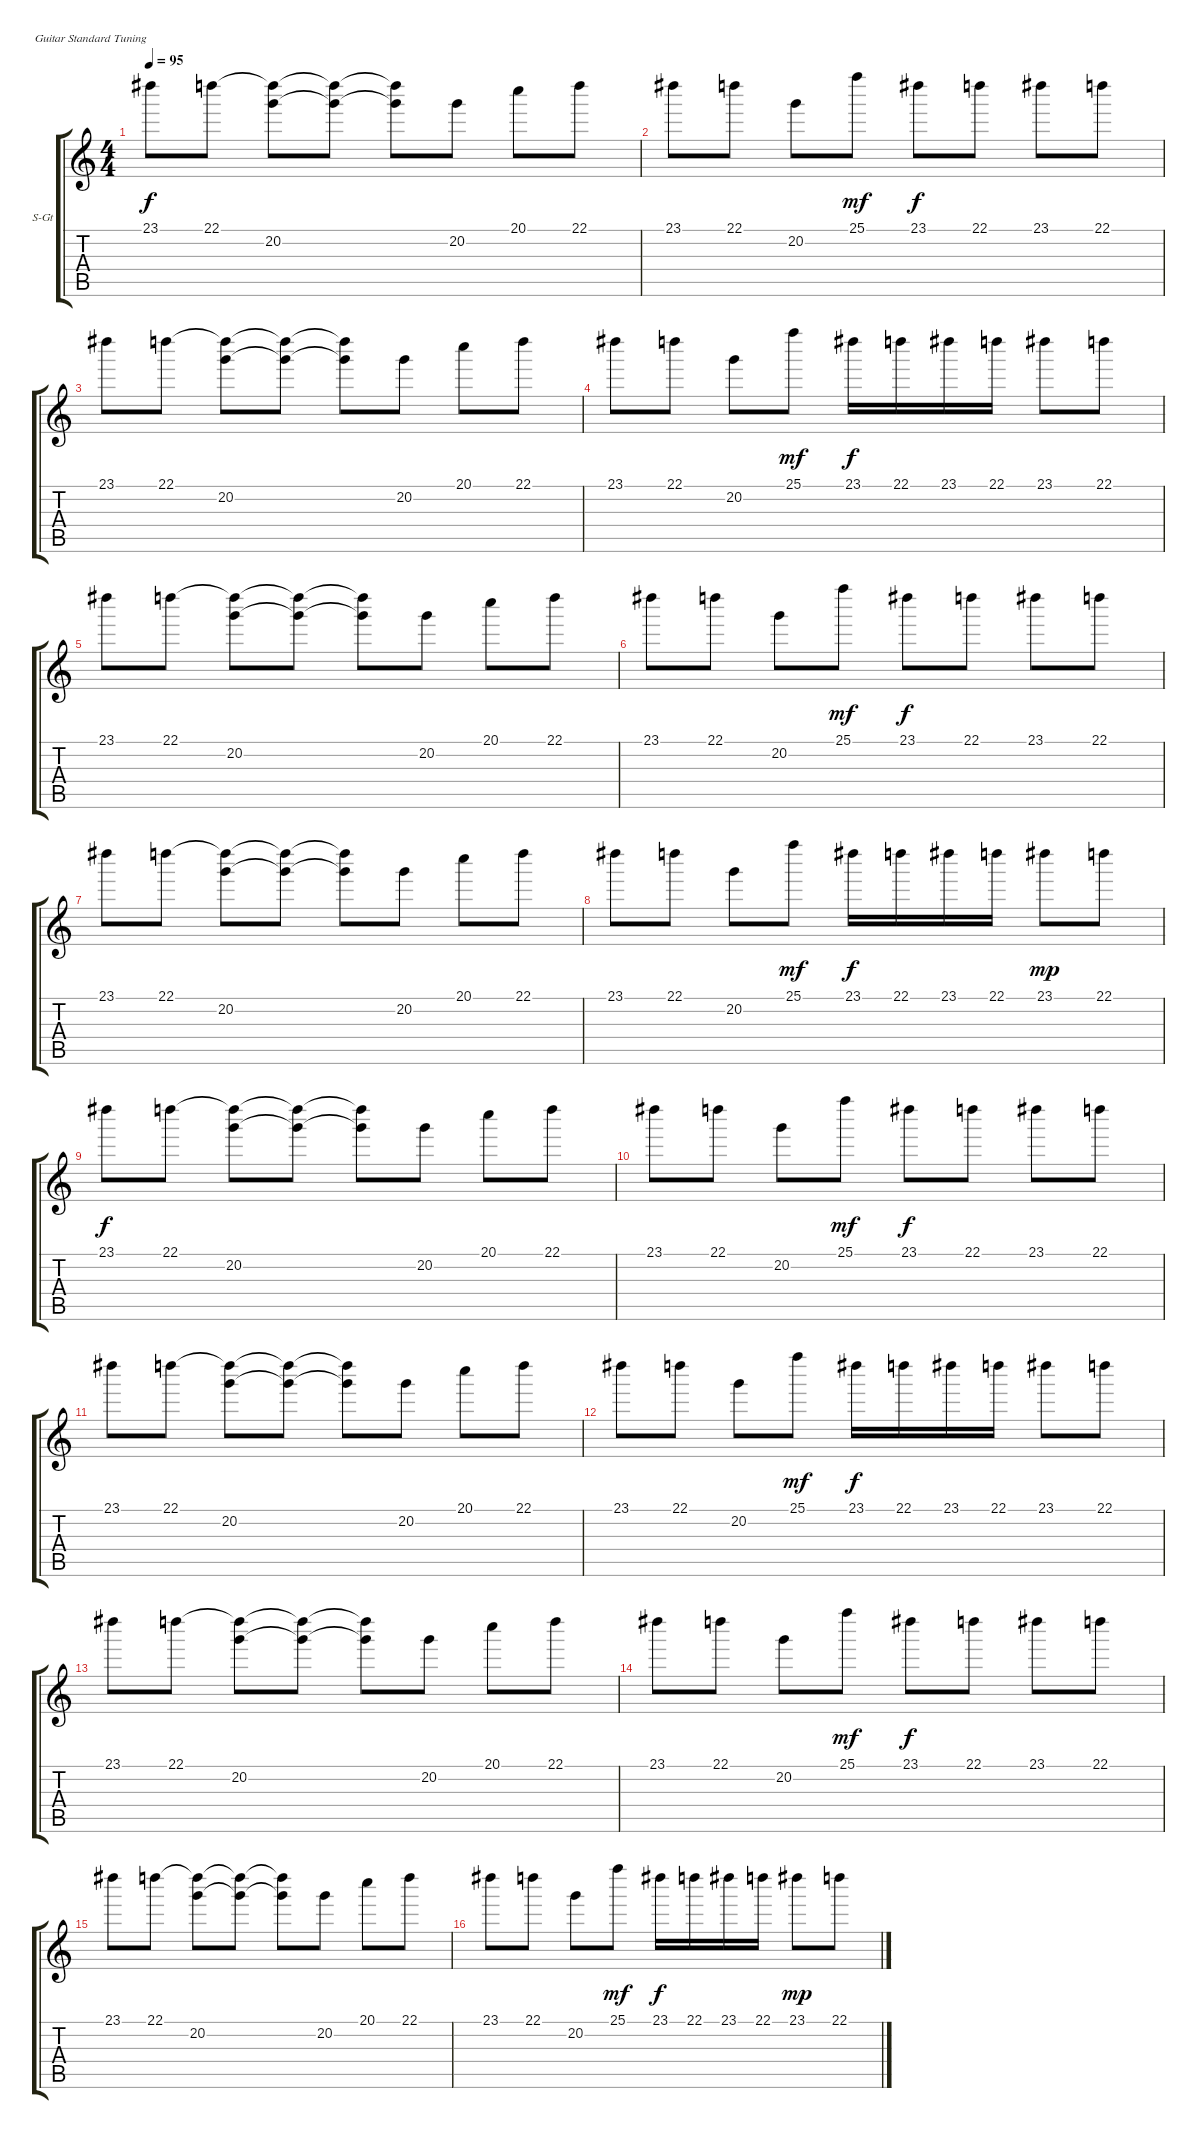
\bracketExtendMode groupsimilarinstruments
\firstSystemTrackNameOrientation horizontal
\otherSystemsTrackNameOrientation horizontal
\track ("Äîðîæêà 1" "S-Gt") {instrument acousticgrandpiano}
\staff {score tabs}
\tuning (E4 B3 G3 D3 A2 E2)
\displaytranspose 12
\ts (4 4)
\tempo 95
\clef g2
\ks c
23.1.8{dy f} 22.1.8 (20.2 22.1{t}).8 (22.1{t} 20.2{t}).8 (22.1{t} 20.2{t}).8 20.2.8 20.1.8 22.1.8 |
23.1.8 22.1.8 20.2.8 25.1.8{dy mf} 23.1.8{dy f} 22.1.8 23.1.8 22.1.8 |
23.1.8 22.1.8 (20.2 22.1{t}).8 (22.1{t} 20.2{t}).8 (22.1{t} 20.2{t}).8 20.2.8 20.1.8 22.1.8 |
23.1.8 22.1.8 20.2.8 25.1.8{dy mf} 23.1.16{dy f} 22.1.16 23.1.16 22.1.16 23.1.8 22.1.8 |
23.1.8 22.1.8 (20.2 22.1{t}).8 (22.1{t} 20.2{t}).8 (22.1{t} 20.2{t}).8 20.2.8 20.1.8 22.1.8 |
23.1.8 22.1.8 20.2.8 25.1.8{dy mf} 23.1.8{dy f} 22.1.8 23.1.8 22.1.8 |
23.1.8 22.1.8 (20.2 22.1{t}).8 (22.1{t} 20.2{t}).8 (22.1{t} 20.2{t}).8 20.2.8 20.1.8 22.1.8 |
23.1.8 22.1.8 20.2.8 25.1.8{dy mf} 23.1.16{dy f} 22.1.16 23.1.16 22.1.16 23.1.8{dy mp} 22.1.8 |
23.1.8{dy f} 22.1.8 (20.2 22.1{t}).8 (22.1{t} 20.2{t}).8 (22.1{t} 20.2{t}).8 20.2.8 20.1.8 22.1.8 |
23.1.8 22.1.8 20.2.8 25.1.8{dy mf} 23.1.8{dy f} 22.1.8 23.1.8 22.1.8 |
23.1.8 22.1.8 (20.2 22.1{t}).8 (22.1{t} 20.2{t}).8 (22.1{t} 20.2{t}).8 20.2.8 20.1.8 22.1.8 |
23.1.8 22.1.8 20.2.8 25.1.8{dy mf} 23.1.16{dy f} 22.1.16 23.1.16 22.1.16 23.1.8 22.1.8 |
23.1.8 22.1.8 (20.2 22.1{t}).8 (22.1{t} 20.2{t}).8 (22.1{t} 20.2{t}).8 20.2.8 20.1.8 22.1.8 |
23.1.8 22.1.8 20.2.8 25.1.8{dy mf} 23.1.8{dy f} 22.1.8 23.1.8 22.1.8 |
23.1.8 22.1.8 (20.2 22.1{t}).8 (22.1{t} 20.2{t}).8 (22.1{t} 20.2{t}).8 20.2.8 20.1.8 22.1.8 |
23.1.8 22.1.8 20.2.8 25.1.8{dy mf} 23.1.16{dy f} 22.1.16 23.1.16 22.1.16 23.1.8{dy mp} 22.1.8
